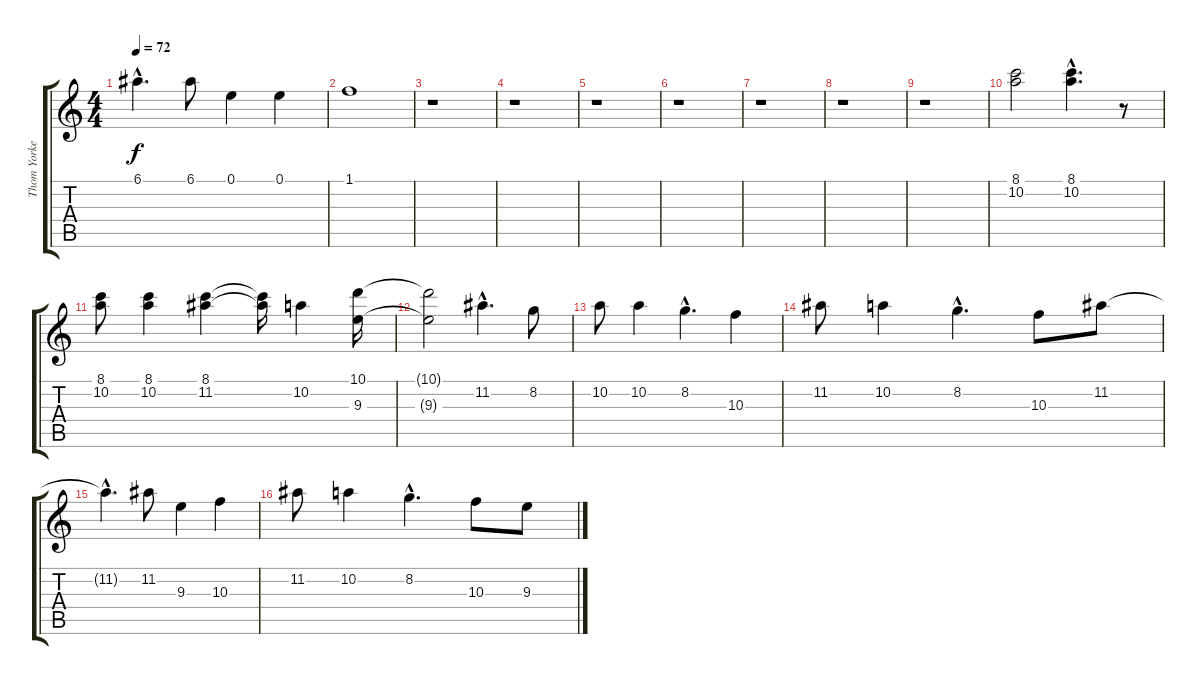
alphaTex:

\track ("Thom Yorke - Voice" "Thom Yorke") {instrument electricguitarjazz}
\staff {score tabs}
\tuning (E4 B3 G3 D3 A2 E2) {hide}
\ts (4 4)
\tempo 72
\clef g2
\ks c
6.1{hac t}.4{d dy f} 6.1.8 0.1.4 0.1.4 |
1.1.1 |
r.1 |
r.1 |
r.1 |
r.1 |
r.1 |
r.1 |
r.1 |
(8.1 10.2).2 (8.1{hac} 10.2{hac}).4{d} r.8 |
(8.1 10.2).8 (8.1 10.2).4 (8.1 11.2).4 (8.1{t} 11.2{t}).16 10.2.4 (10.1 9.3).16 |
(10.1{t} 9.3{t}).2 11.2{hac}.4{d} 8.2.8 |
10.2.8 10.2.4 8.2{hac}.4{d} 10.3.4 |
11.2.8 10.2.4 8.2{hac}.4{d} 10.3.8 11.2.8 |
11.2{hac t}.4{d} 11.2.8 9.3.4 10.3.4 |
11.2.8 10.2.4 8.2{hac}.4{d} 10.3.8 9.3.8
